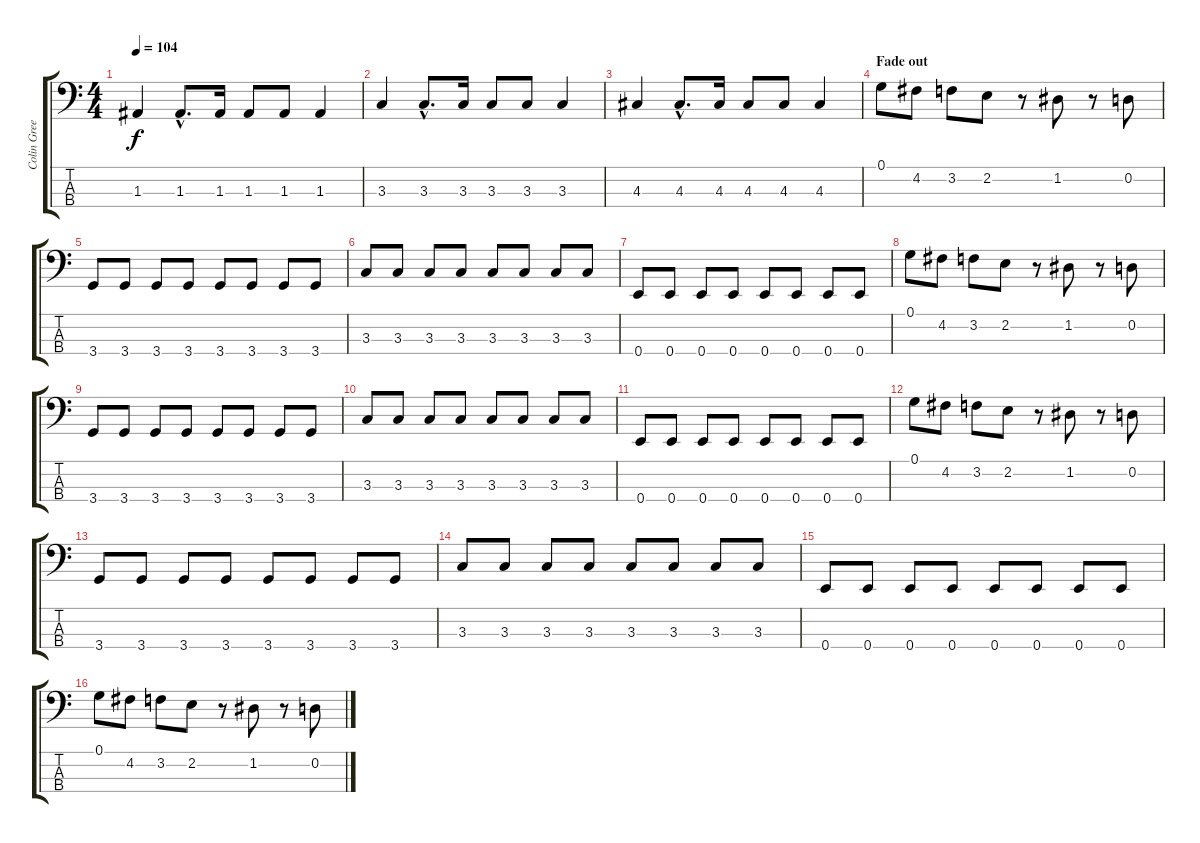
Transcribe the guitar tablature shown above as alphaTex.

\track ("Colin Greenwood" "Colin Gree") {instrument electricbassfinger}
\staff {score tabs}
\tuning (G2 D2 A1 E1) {hide}
\ts (4 4)
\tempo 104
\clef f4
\ks c
1.3.4{dy f} 1.3{hac}.8{d} 1.3.16 1.3.8 1.3.8 1.3.4 |
3.3.4 3.3{hac}.8{d} 3.3.16 3.3.8 3.3.8 3.3.4 |
4.3.4 4.3{hac}.8{d} 4.3.16 4.3.8 4.3.8 4.3.4 |
\section ("" "Fade out")
0.1.8 4.2.8 3.2.8 2.2.8 r.8 1.2.8 r.8 0.2.8 |
3.4.8 3.4.8 3.4.8 3.4.8 3.4.8 3.4.8 3.4.8 3.4.8 |
3.3.8 3.3.8 3.3.8 3.3.8 3.3.8 3.3.8 3.3.8 3.3.8 |
0.4.8 0.4.8 0.4.8 0.4.8 0.4.8 0.4.8 0.4.8 0.4.8 |
0.1.8 4.2.8 3.2.8 2.2.8 r.8 1.2.8 r.8 0.2.8 |
3.4.8 3.4.8 3.4.8 3.4.8 3.4.8 3.4.8 3.4.8 3.4.8 |
3.3.8 3.3.8 3.3.8 3.3.8 3.3.8 3.3.8 3.3.8 3.3.8 |
0.4.8 0.4.8 0.4.8 0.4.8 0.4.8 0.4.8 0.4.8 0.4.8 |
0.1.8 4.2.8 3.2.8 2.2.8 r.8 1.2.8 r.8 0.2.8 |
3.4.8 3.4.8 3.4.8 3.4.8 3.4.8 3.4.8 3.4.8 3.4.8 |
3.3.8 3.3.8 3.3.8 3.3.8 3.3.8 3.3.8 3.3.8 3.3.8 |
0.4.8 0.4.8 0.4.8 0.4.8 0.4.8 0.4.8 0.4.8 0.4.8 |
0.1.8 4.2.8 3.2.8 2.2.8 r.8 1.2.8 r.8 0.2.8
